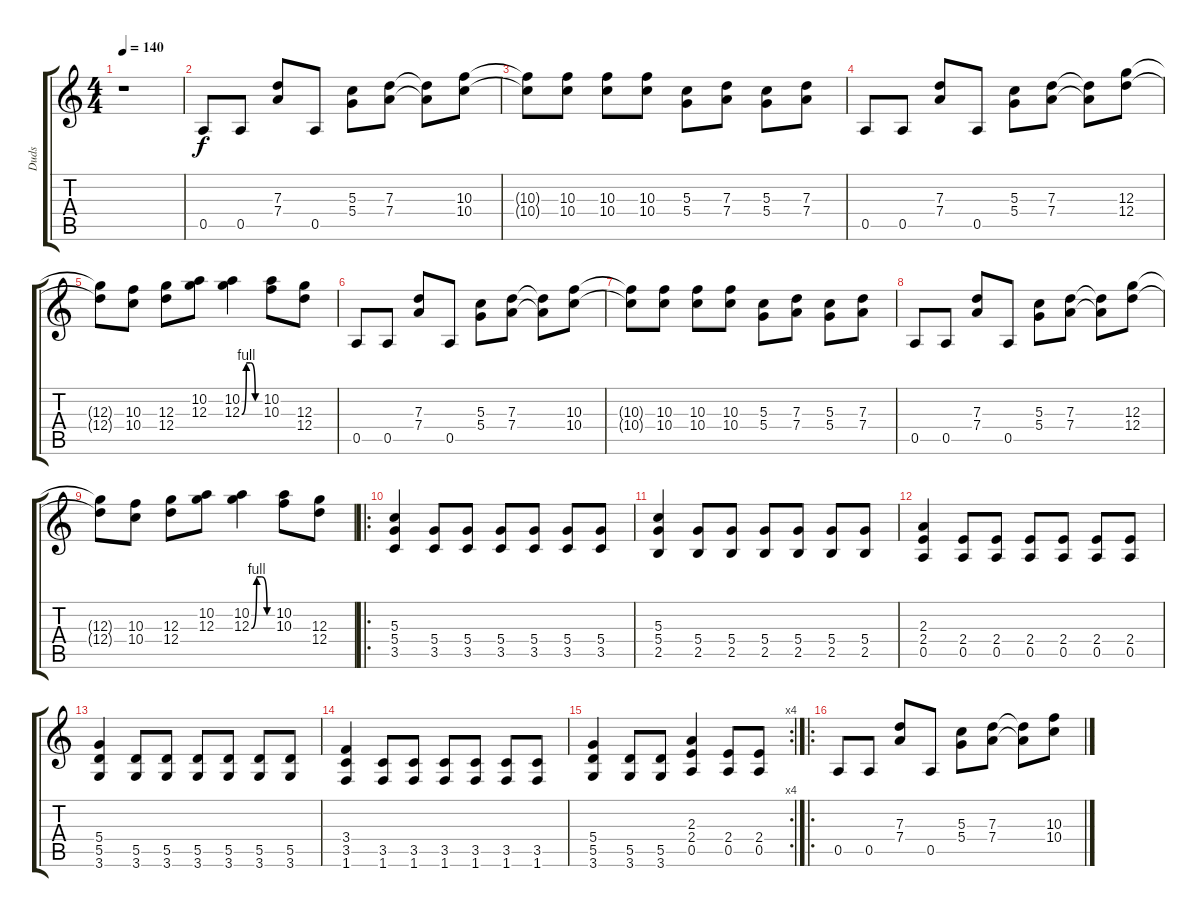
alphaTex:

\track ("Duds" "Duds") {instrument distortionguitar}
\staff {score tabs}
\tuning (E4 B3 G3 D3 A2 E2) {hide}
\ts (4 4)
\tempo 140
\clef g2
\ks c
r.1{dy f} |
0.5.8{volume 14} 0.5.8 (7.3 7.4).8 0.5.8 (5.3 5.4).8 (7.3 7.4).8 (7.3{t} 7.4{t}).8 (10.3 10.4).8 |
(10.3{t} 10.4{t}).8 (10.3 10.4).8 (10.3 10.4).8 (10.3 10.4).8 (5.3 5.4).8 (7.3 7.4).8 (5.3 5.4).8 (7.3 7.4).8 |
0.5.8 0.5.8 (7.3 7.4).8 0.5.8 (5.3 5.4).8 (7.3 7.4).8 (7.3{t} 7.4{t}).8 (12.3 12.4).8 |
(12.3{t} 12.4{t}).8 (10.3 10.4).8 (12.3 12.4).8 (10.2 12.3).8 (10.2 12.3{be (custom 0 0 15 4 30 4 45 0 60 0)}).4 (10.2 10.3).8 (12.3 12.4).8 |
0.5.8 0.5.8 (7.3 7.4).8 0.5.8 (5.3 5.4).8 (7.3 7.4).8 (7.3{t} 7.4{t}).8 (10.3 10.4).8 |
(10.3{t} 10.4{t}).8 (10.3 10.4).8 (10.3 10.4).8 (10.3 10.4).8 (5.3 5.4).8 (7.3 7.4).8 (5.3 5.4).8 (7.3 7.4).8 |
0.5.8 0.5.8 (7.3 7.4).8 0.5.8 (5.3 5.4).8 (7.3 7.4).8 (7.3{t} 7.4{t}).8 (12.3 12.4).8 |
(12.3{t} 12.4{t}).8 (10.3 10.4).8 (12.3 12.4).8 (10.2 12.3).8 (10.2 12.3{be (custom 0 0 15 4 30 4 45 0 60 0)}).4 (10.2 10.3).8 (12.3 12.4).8 |
\ro
(5.3 5.4 3.5).4 (5.4 3.5).8 (5.4 3.5).8 (5.4 3.5).8 (5.4 3.5).8 (5.4 3.5).8 (5.4 3.5).8 |
(5.3 5.4 2.5).4 (5.4 2.5).8 (5.4 2.5).8 (5.4 2.5).8 (5.4 2.5).8 (5.4 2.5).8 (5.4 2.5).8 |
(2.3 2.4 0.5).4 (2.4 0.5).8 (2.4 0.5).8 (2.4 0.5).8 (2.4 0.5).8 (2.4 0.5).8 (2.4 0.5).8 |
(5.4 5.5 3.6).4 (5.5 3.6).8 (5.5 3.6).8 (5.5 3.6).8 (5.5 3.6).8 (5.5 3.6).8 (5.5 3.6).8 |
(3.4 3.5 1.6).4 (3.5 1.6).8 (3.5 1.6).8 (3.5 1.6).8 (3.5 1.6).8 (3.5 1.6).8 (3.5 1.6).8 |
\rc 4
(5.4 5.5 3.6).4 (5.5 3.6).8 (5.5 3.6).8 (2.3 2.4 0.5).4 (2.4 0.5).8 (2.4 0.5).8 |
\ro
0.5.8 0.5.8 (7.3 7.4).8 0.5.8 (5.3 5.4).8 (7.3 7.4).8 (7.3{t} 7.4{t}).8 (10.3 10.4).8
